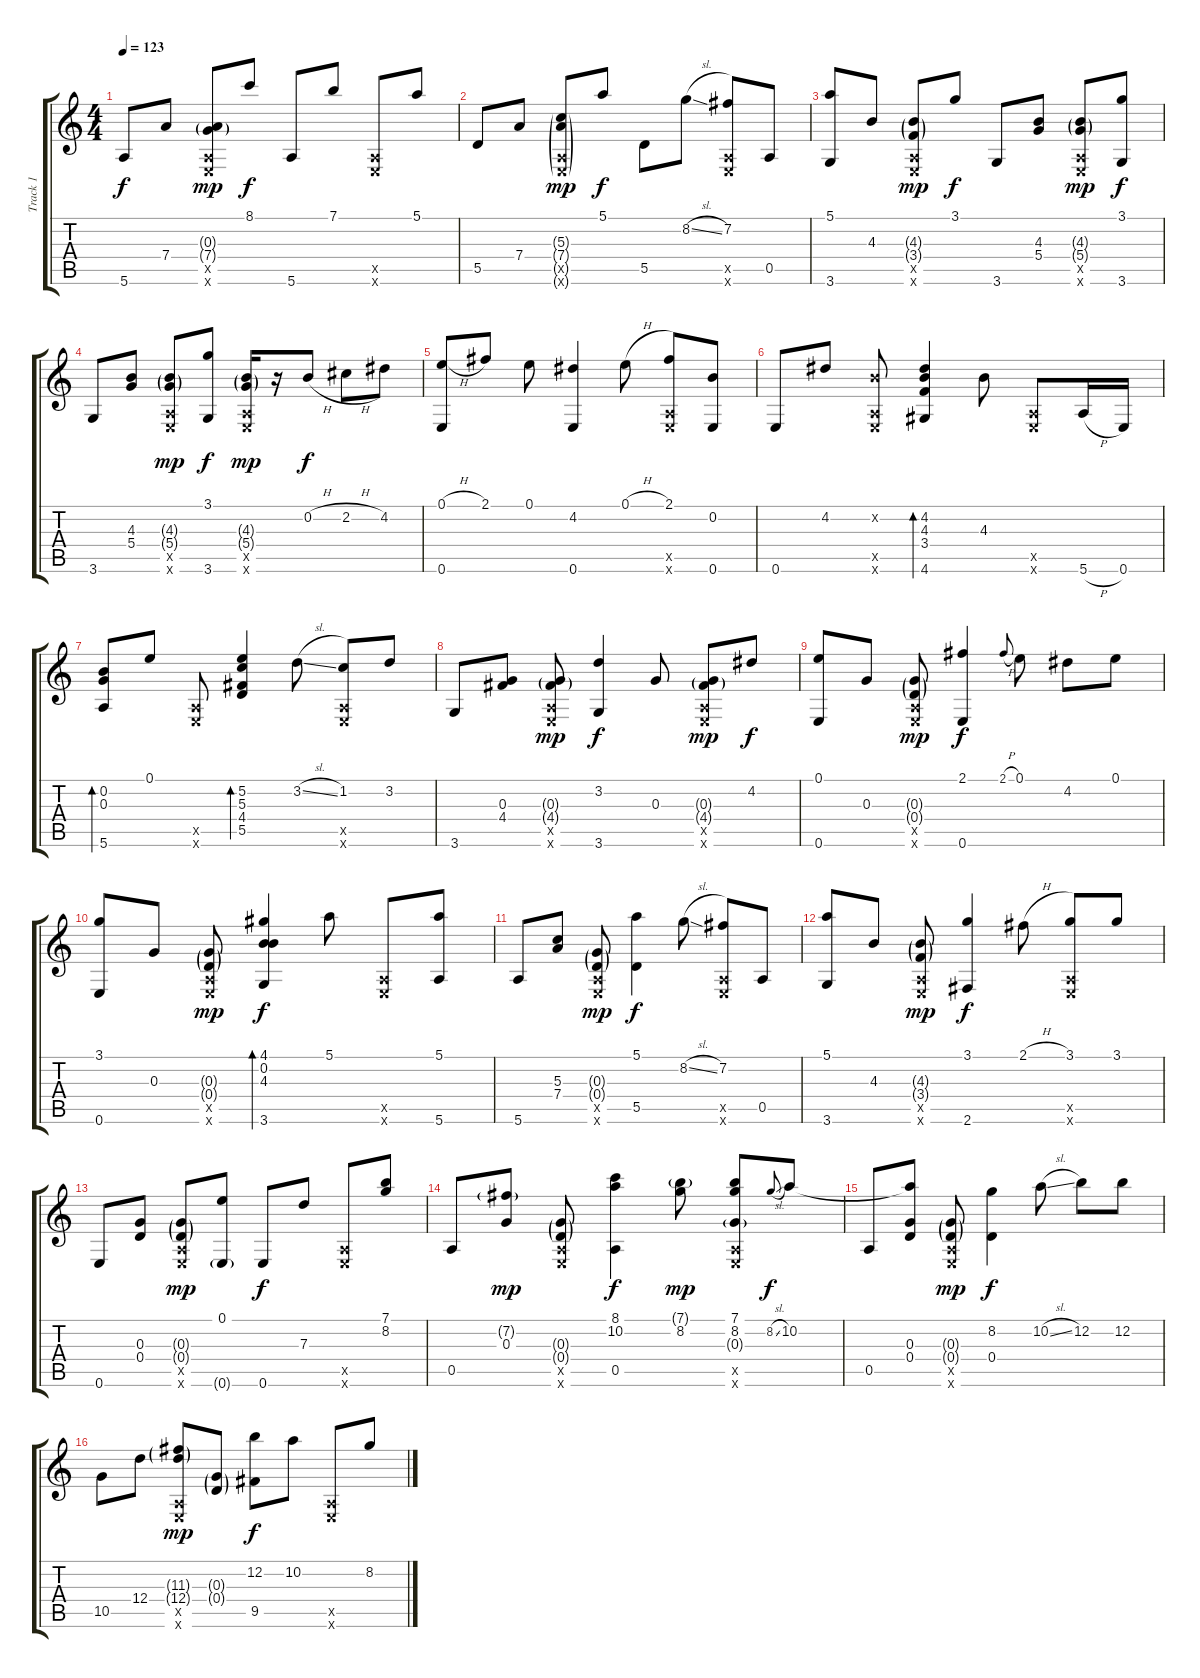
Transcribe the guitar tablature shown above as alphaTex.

\track ("Track 1" "Track 1") {instrument acousticguitarsteel}
\staff {score tabs}
\tuning (E4 B3 G3 D3 A2 E2) {hide}
\ts (4 4)
\tempo 123
\clef g2
\ks c
5.6.8{dy f} 7.4.8 (0.3{g} 7.4{g} 0.5{x} 0.6{x}).8{dy mp} 8.1.8{dy f} 5.6.8 7.1.8 (0.5{x} 0.6{x}).8 5.1.8 |
5.5.8 7.4.8 (5.3{g} 7.4{g} 0.5{g x} 0.6{g x}).8{dy mp} 5.1.8{dy f} 5.5.8 8.2{sl}.8 (7.2 0.5{x} 0.6{x}).8 0.5.8 |
(5.1 3.6).8 4.3.8 (4.3{g} 3.4{g} 0.5{x} 0.6{x}).8{dy mp} 3.1.8{dy f} 3.6.8 (4.3 5.4).8 (4.3{g} 5.4{g} 0.5{x} 0.6{x}).8{dy mp} (3.1 3.6).8{dy f} |
3.6.8 (4.3 5.4).8 (4.3{g} 5.4{g} 0.5{x} 0.6{x}).8{dy mp} (3.1 3.6).8{dy f} (4.3{g} 5.4{g} 0.5{x} 0.6{x}).16{dy mp} r.16 0.2{h}.8{dy f} 2.2{h}.8 4.2.8 |
(0.1{h} 0.6).8 2.1.8 0.1.8 (4.2 0.6).4 0.1{h}.8 (2.1 0.5{x} 0.6{x}).8 (0.2 0.6).8 |
0.6.8 4.2.8 (0.2{x} 0.5{x} 0.6{x}).8 (4.2 4.3 3.4 4.6).4{bd 240} 4.3.8 (0.5{x} 0.6{x}).8 5.6{h}.16 0.6.16 |
(0.2 0.3 5.6).8{bd 240} 0.1.8 (0.5{x} 0.6{x}).8 (5.2 5.3 4.4 5.5).4{bd 240} 3.2{sl}.8 (1.2 0.5{x} 0.6{x}).8 3.2.8 |
3.6.8 (0.3 4.4).8 (0.3{g} 4.4{g} 0.5{x} 0.6{x}).8{dy mp} (3.2 3.6).4{dy f} 0.3.8 (0.3{g} 4.4{g} 0.5{x} 0.6{x}).8{dy mp} 4.2.8{dy f} |
(0.1 0.6).8 0.3.8 (0.3{g} 0.4{g} 0.5{x} 0.6{x}).8{dy mp} (2.1 0.6).4{dy f} 2.1{h}.8{gr onbeat} 0.1.8 4.2.8 0.1.8 |
(3.1 0.6).8 0.3.8 (0.3{g} 0.4{g} 0.5{x} 0.6{x}).8{dy mp} (4.1 0.2 4.3 3.6).4{bd 120 dy f} 5.1.8 (0.5{x} 0.6{x}).8 (5.1 5.6).8 |
5.6.8 (5.3 7.4).8 (0.3{g} 0.4{g} 0.5{x} 0.6{x}).8{dy mp} (5.1 5.5).4{dy f} 8.2{sl}.8 (7.2 0.5{x} 0.6{x}).8 0.5.8 |
(5.1 3.6).8 4.3.8 (4.3{g} 3.4{g} 0.5{x} 0.6{x}).8{dy mp} (3.1 2.6).4{dy f} 2.1{h}.8 (3.1 0.5{x} 0.6{x}).8 3.1.8 |
0.6.8 (0.3 0.4).8 (0.3{g} 0.4{g} 0.5{x} 0.6{x}).8{dy mp} (0.1 0.6{g}).8 0.6.8{dy f} 7.3.8 (0.5{x} 0.6{x}).8 (7.1 8.2).8 |
0.5.8 (7.2{g} 0.3).8{dy mp} (0.3{g} 0.4{g} 0.5{x} 0.6{x}).8 (8.1 10.2 0.5).4{dy f} (7.1{g} 8.2).8{dy mp} (7.1 8.2 0.3{g} 0.5{x} 0.6{x}).8 8.2{sl}.8{gr onbeat dy f} 10.2.8 |
0.5.8 (10.2{t} 0.3 0.4).8 (0.3{g} 0.4{g} 0.5{x} 0.6{x}).8{dy mp} (8.2 0.4).4{dy f} 10.2{sl}.8 12.2.8 12.2.8 |
10.5.8 12.4.8 (11.3{g} 12.4{g} 0.5{x} 0.6{x}).8{dy mp} (0.3{g} 0.4{g}).8 (12.2 9.5).8{dy f} 10.2.8 (0.5{x} 0.6{x}).8 8.2.8
